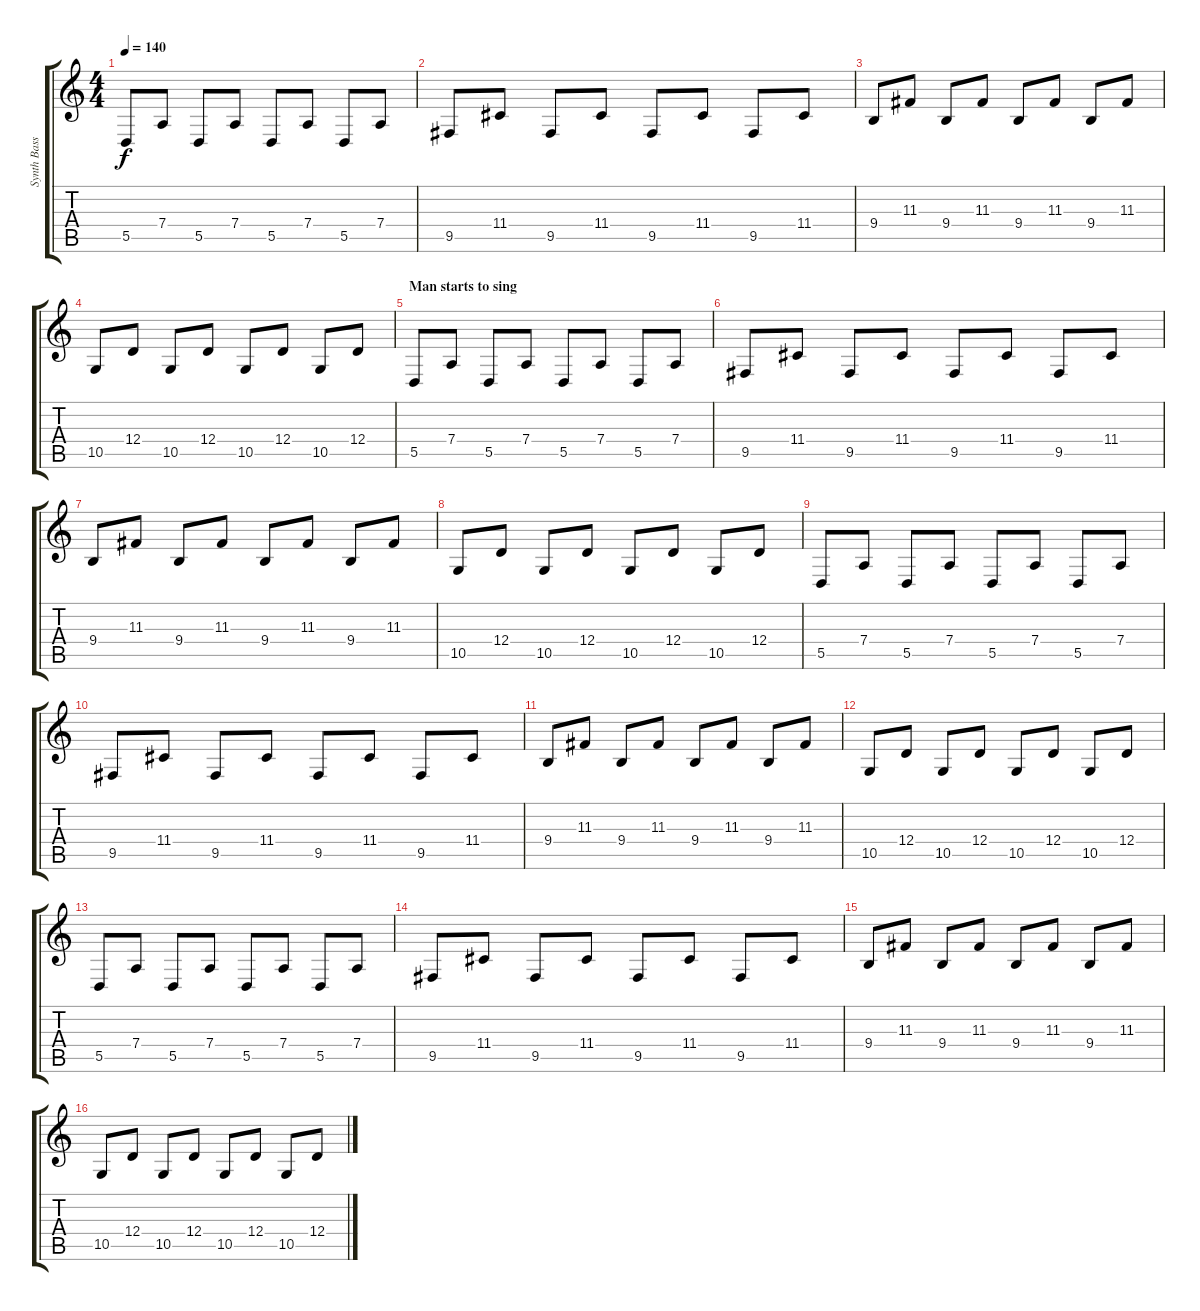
\track ("Synth Bass " "Synth Bass") {instrument stringensemble1}
\staff {score tabs}
\tuning (E4 B3 G3 D3 A2 E2) {hide}
\ts (4 4)
\tempo 140
\clef g2
\ks c
5.5.8{dy f} 7.4.8 5.5.8 7.4.8 5.5.8 7.4.8 5.5.8 7.4.8 |
9.5.8 11.4.8 9.5.8 11.4.8 9.5.8 11.4.8 9.5.8 11.4.8 |
9.4.8 11.3.8 9.4.8 11.3.8 9.4.8 11.3.8 9.4.8 11.3.8 |
10.5.8 12.4.8 10.5.8 12.4.8 10.5.8 12.4.8 10.5.8 12.4.8 |
\section ("" "Man starts to sing")
5.5.8 7.4.8 5.5.8 7.4.8 5.5.8 7.4.8 5.5.8 7.4.8 |
9.5.8 11.4.8 9.5.8 11.4.8 9.5.8 11.4.8 9.5.8 11.4.8 |
9.4.8 11.3.8 9.4.8 11.3.8 9.4.8 11.3.8 9.4.8 11.3.8 |
10.5.8 12.4.8 10.5.8 12.4.8 10.5.8 12.4.8 10.5.8 12.4.8 |
5.5.8{volume 14 instrument synthbass1} 7.4.8 5.5.8 7.4.8 5.5.8 7.4.8 5.5.8 7.4.8 |
9.5.8 11.4.8 9.5.8 11.4.8 9.5.8 11.4.8 9.5.8 11.4.8 |
9.4.8 11.3.8 9.4.8 11.3.8 9.4.8 11.3.8 9.4.8 11.3.8 |
10.5.8 12.4.8 10.5.8 12.4.8 10.5.8 12.4.8 10.5.8 12.4.8 |
\section ("" "")
5.5.8 7.4.8 5.5.8 7.4.8 5.5.8 7.4.8 5.5.8 7.4.8 |
9.5.8 11.4.8 9.5.8 11.4.8 9.5.8 11.4.8 9.5.8 11.4.8 |
9.4.8 11.3.8 9.4.8 11.3.8 9.4.8 11.3.8 9.4.8 11.3.8 |
10.5.8 12.4.8 10.5.8 12.4.8 10.5.8 12.4.8 10.5.8 12.4.8
